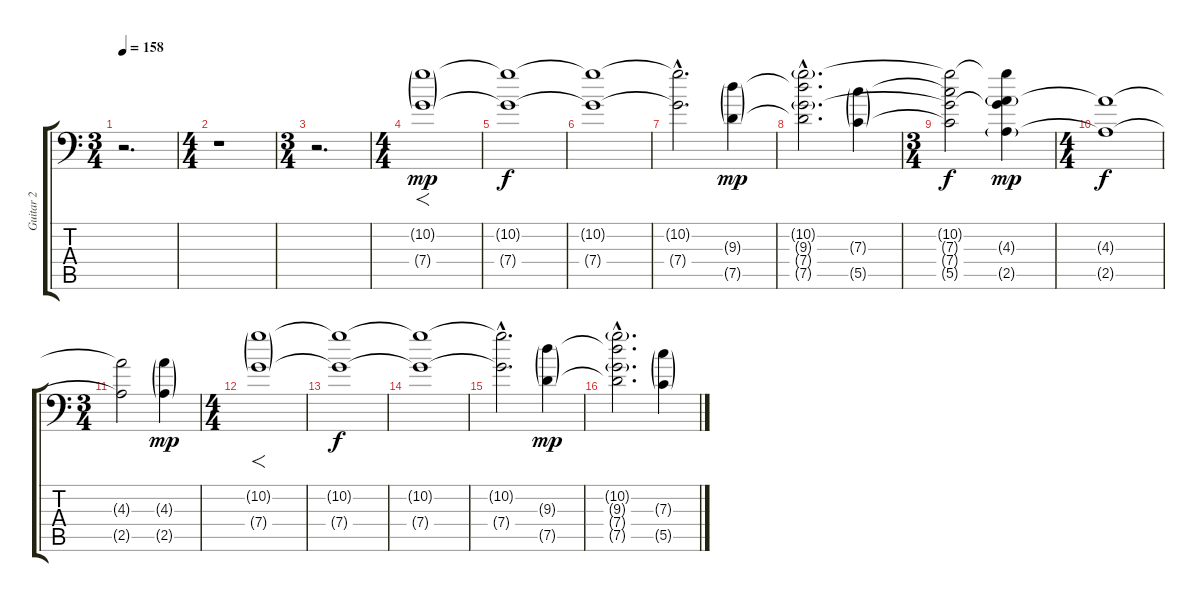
\track ("Guitar 2" "Guitar 2") {instrument distortionguitar}
\staff {score tabs}
\tuning (D4 A3 F3 C3 G2 G1) {hide}
\ts (3 4)
\tempo 158
\clef f4
\ks c
r.2{d dy f} |
\ts (4 4)
r.1 |
\ts (3 4)
r.2{d} |
\ts (4 4)
(10.2{g} 7.4{g}).1{f dy mp volume 9} |
(10.2{t} 7.4{t}).1{dy f} |
(10.2{t} 7.4{t}).1 |
(10.2{hac t} 7.4{hac t}).2{d} (9.3{g} 7.5{g}).4{dy mp} |
(10.2{g hac} 9.3{hac t} 7.4{g hac} 7.5{hac t}).2{d} (7.3{g} 5.5{g}).4 |
\ts (3 4)
(10.2{t} 7.3{t} 7.4{t} 5.5{t}).2{dy f} (10.2{t} 4.3{g} 7.4{t} 2.5{g}).4{dy mp} |
\ts (4 4)
(4.3{t} 2.5{t}).1{dy f} |
\ts (3 4)
(4.3{t} 2.5{t}).2 (4.3{g} 2.5{g}).4{dy mp} |
\ts (4 4)
(10.2{g} 7.4{g}).1{f} |
(10.2{t} 7.4{t}).1{dy f} |
(10.2{t} 7.4{t}).1 |
(10.2{hac t} 7.4{hac t}).2{d} (9.3{g} 7.5{g}).4{dy mp} |
(10.2{g hac} 9.3{hac t} 7.4{g hac} 7.5{hac t}).2{d} (7.3{g} 5.5{g}).4
